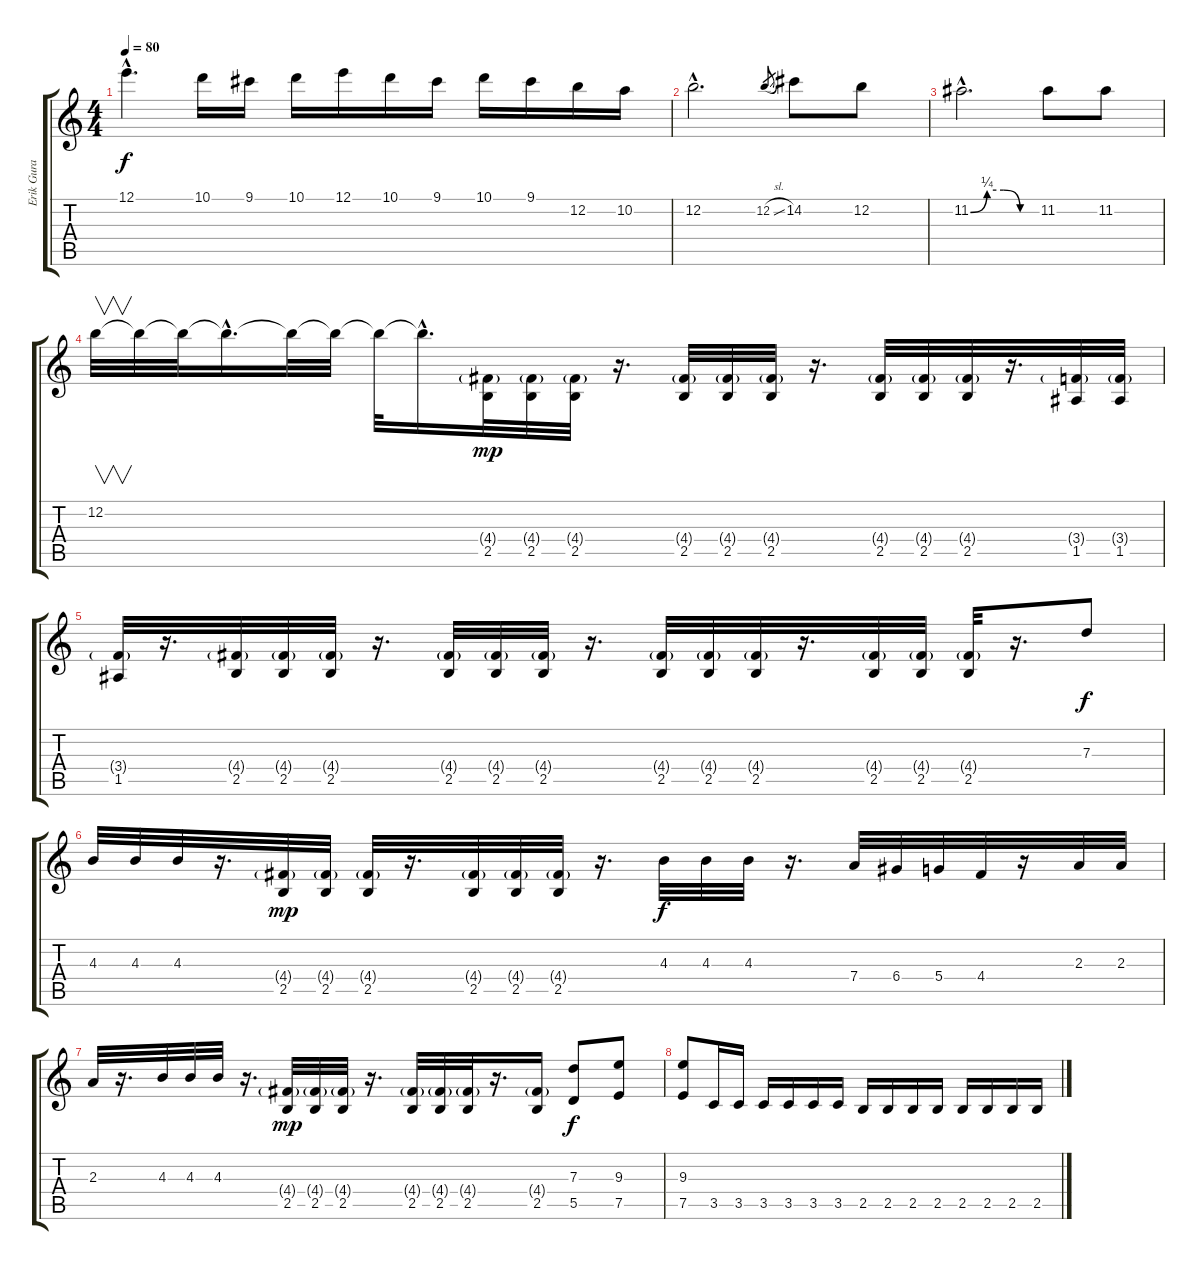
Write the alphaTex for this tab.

\track ("Erik Gura" "Erik Gura") {instrument overdrivenguitar}
\staff {score tabs}
\tuning (E4 B3 G3 D3 A2 E2) {hide}
\ts (4 4)
\tempo 80
\clef g2
\ks c
12.1{hac}.4{d dy f} 10.1.16 9.1.16 10.1.16 12.1.16 10.1.16 9.1.16 10.1.16 9.1.16 12.2.16 10.2.16 |
12.2{hac}.2{d} 12.2{sl}.8{gr} 14.2.8 12.2.8 |
11.2{be (custom 0 0 15 1 30 1 45 0 60 0) hac}.2{d} 11.2.8 11.2.8 |
12.2.32{v} 12.2{t}.32 12.2{t}.32 12.2{hac t}.16{d} 12.2{t}.32 12.2{t}.32 12.2{t}.32 12.2{hac t}.16{d} (4.4{g} 2.5).32{dy mp volume 13} (4.4{g} 2.5).32 (4.4{g} 2.5).32 r.16{d} (4.4{g} 2.5).32 (4.4{g} 2.5).32 (4.4{g} 2.5).32 r.16{d} (4.4{g} 2.5).32 (4.4{g} 2.5).32 (4.4{g} 2.5).32 r.16{d} (3.4{g} 1.5).32 (3.4{g} 1.5).32 |
(3.4{g} 1.5).32 r.16{d} (4.4{g} 2.5).32 (4.4{g} 2.5).32 (4.4{g} 2.5).32 r.16{d} (4.4{g} 2.5).32 (4.4{g} 2.5).32 (4.4{g} 2.5).32 r.16{d} (4.4{g} 2.5).32 (4.4{g} 2.5).32 (4.4{g} 2.5).32 r.16{d} (4.4{g} 2.5).32 (4.4{g} 2.5).32 (4.4{g} 2.5).32 r.16{d} 7.3.8{dy f} |
4.3.32 4.3.32 4.3.32 r.16{d} (4.4{g} 2.5).32{dy mp} (4.4{g} 2.5).32 (4.4{g} 2.5).32 r.16{d} (4.4{g} 2.5).32 (4.4{g} 2.5).32 (4.4{g} 2.5).32 r.16{d} 4.3.32{dy f} 4.3.32 4.3.32 r.16{d} 7.4.32 6.4.32 5.4.32 4.4.32 r.16 2.3.32 2.3.32 |
2.3.32 r.16{d} 4.3.32 4.3.32 4.3.32 r.16{d} (4.4{g} 2.5).32{dy mp} (4.4{g} 2.5).32 (4.4{g} 2.5).32 r.16{d} (4.4{g} 2.5).32 (4.4{g} 2.5).32 (4.4{g} 2.5).32 r.16{d} (4.4{g} 2.5).16 (7.3 5.5).8{dy f} (9.3 7.5).8 |
(9.3 7.5).8 3.5.16 3.5.16 3.5.16 3.5.16 3.5.16 3.5.16 2.5.16 2.5.16 2.5.16 2.5.16 2.5.16 2.5.16 2.5.16 2.5.16
